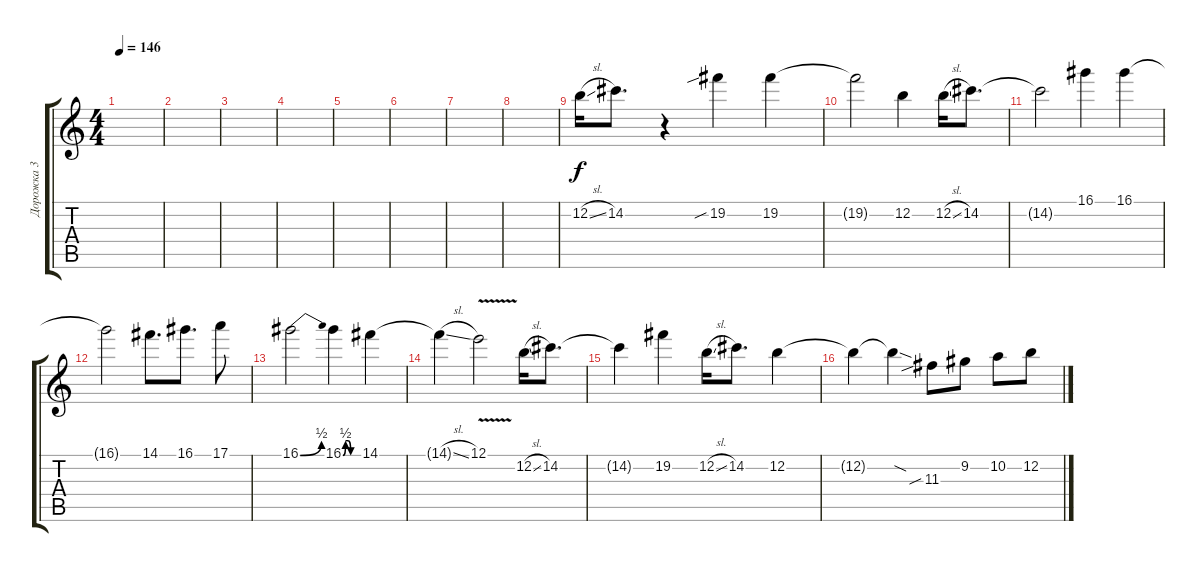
\track ("Дорожка 3" "Дорожка 3") {instrument overdrivenguitar}
\staff {score tabs}
\tuning (E4 B3 G3 D3 A2 E2) {hide}
\ts (4 4)
\tempo 146
\clef g2
\ks c
|
|
|
|
|
|
|
|
12.2{sl}.16 14.2.8{d} r.4 19.2{sib}.4 19.2.4 |
19.2{t}.2 12.2.4 12.2{sl}.16 14.2.8{d} |
14.2{t}.2 16.1.4 16.1.4 |
16.1{t}.2 14.1.8{d} 16.1.8{d} 17.1.8 |
16.1{be (bend 0 0 60 2)}.2 16.1{be (custom 0 0 10 2 20 2 30 0 60 0)}.4 14.1.4 |
14.1{sl t}.4 12.1{v}.2 12.2{sl}.16 14.2.8{d} |
14.2{t}.4 19.2.4 12.2{sl}.16 14.2.8{d} 12.2.4 |
12.2{t}.4 12.2{sod t}.4 11.3{sib}.8 9.2.8 10.2.8 12.2.8
